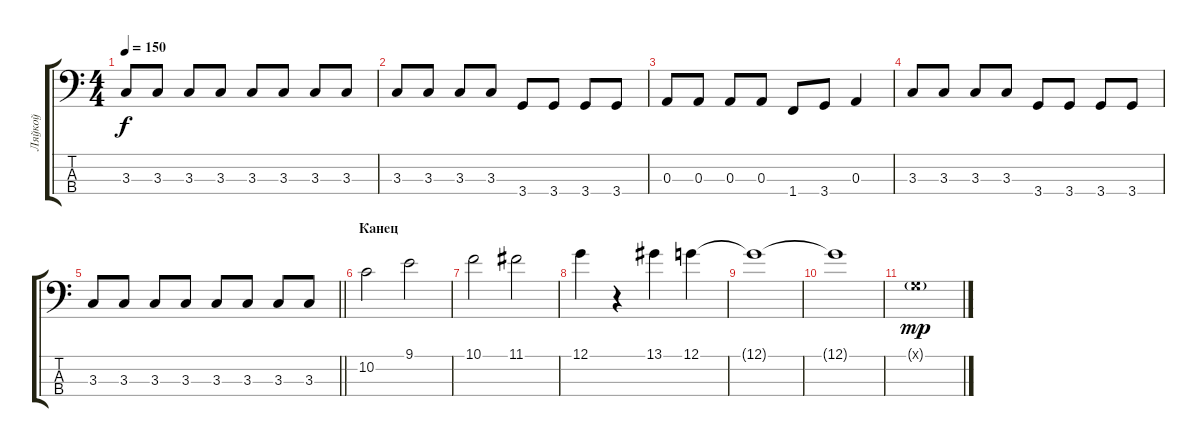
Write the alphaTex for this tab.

\track ("Ляўкоў" "Ляўкоў") {instrument electricbassfinger}
\staff {score tabs}
\tuning (G2 D2 A1 E1) {hide}
\ts (4 4)
\tempo 150
\clef f4
\ks c
3.3.8{dy f} 3.3.8 3.3.8 3.3.8 3.3.8 3.3.8 3.3.8 3.3.8 |
3.3.8 3.3.8 3.3.8 3.3.8 3.4.8 3.4.8 3.4.8 3.4.8 |
0.3.8 0.3.8 0.3.8 0.3.8 1.4.8 3.4.8 0.3.4 |
3.3.8 3.3.8 3.3.8 3.3.8 3.4.8 3.4.8 3.4.8 3.4.8 |
\barLineRight lightlight
3.3.8 3.3.8 3.3.8 3.3.8 3.3.8 3.3.8 3.3.8 3.3.8 |
\section ("" "Канец")
10.2.2 9.1.2 |
10.1.2 11.1.2 |
12.1.4 r.4 13.1.4 12.1.4 |
12.1{t}.1 |
12.1{t}.1 |
0.1{g x}.1{dy mp}
